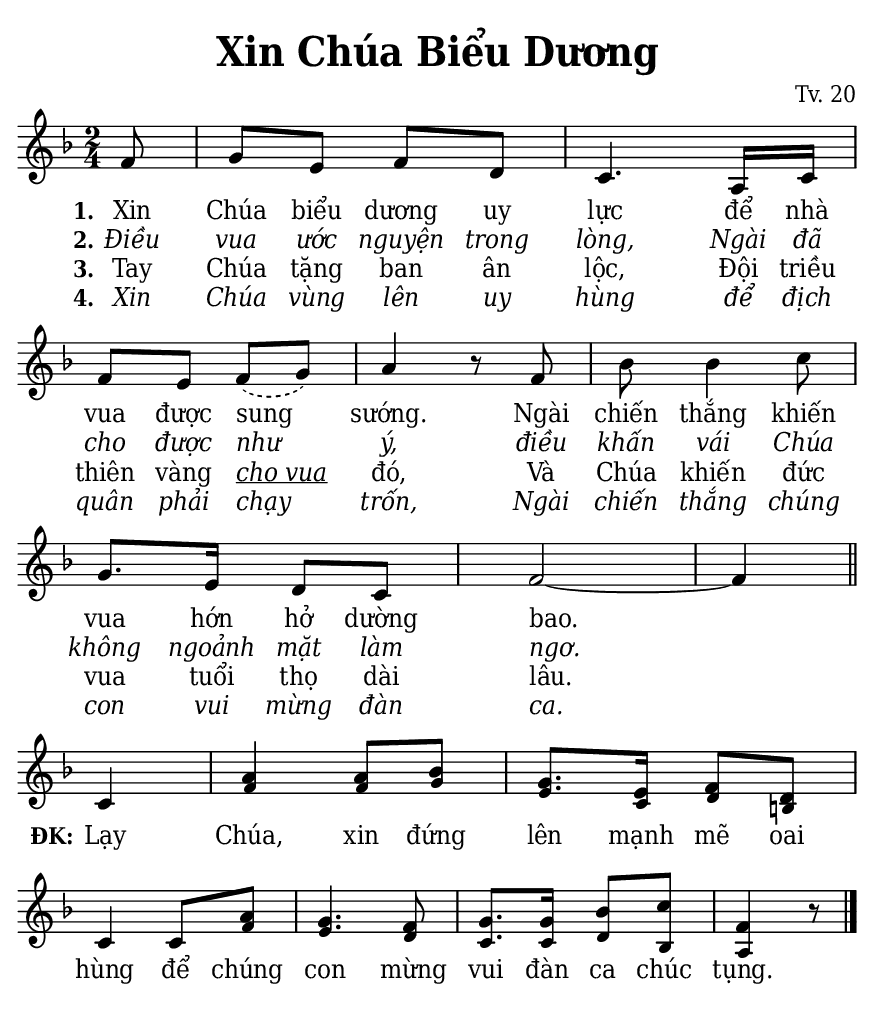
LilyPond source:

% Cài đặt chung\
\version "2.22.1"
\include "english.ly"

\header {
  title = \markup { \fontsize #1 "Xin Chúa Biểu Dương" }
  composer = "Tv. 20"
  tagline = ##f
}

% Nhạc phiên khúc
nhacPhienKhucSop = \relative c' {
  \partial 8 f8 |
  g e f d |
  c4. a16 c |
  f8 e \slurDashed f (g) |
  a4 r8 f |
  bf bf4 c8 |
  g8. e16 d8 c |
  f2 ~ |
  f4 \bar "||" \break
  
  c4 |
  a'4 a8 bf |
  g8. e16 f8 d |
  c4 c8 a' |
  g4. f8 |
  g8. g16 bf8 c |
  f,4 r8 \bar "|."
}

nhacPhienKhucAlto = \relative c' {
  r8 |
  R2*7
  r4
  c |
  f f8 g |
  e8. c16 d8 b! |
  c4 c8 f |
  e4. d8 |
  c8. c16 d8 bf |
  a4 r8
}

% Lời phiên khúc
loiPhienKhucSop = \lyrics {
  <<
    {
      \set stanza = "1."
      Xin Chúa biểu dương uy lực
      để nhà vua được sung sướng.
      Ngài chiến thắng khiến vua hớn hở dường bao.
    }
    \new Lyrics {
	    \set associatedVoice = "beSop"
	    \set stanza = "2."
      \override Lyrics.LyricText.font-shape = #'italic
	    Điều vua ước nguyện trong lòng,
	    Ngài đã cho được như ý,
	    điều khấn vái Chúa không ngoảnh mặt làm ngơ.
    }
    \new Lyrics {
	    \set associatedVoice = "beSop"
	    \set stanza = "3."
	    Tay Chúa tặng ban ân lộc,
	    Đội triều thiên vàng
	    \markup { \italic \underline "cho vua" }
	    đó,
	    Và Chúa khiến đức vua tuổi thọ dài lâu.
    }
    \new Lyrics {
	    \set associatedVoice = "beSop"
	    \set stanza = "4."
      \override Lyrics.LyricText.font-shape = #'italic
	    Xin Chúa vùng lên uy hùng
	    để địch quân phải chạy trốn,
	    Ngài chiến thắng chúng con vui mừng đàn ca.
    }
  >>
  \set stanza = "ĐK:"
  Lạy Chúa, xin đứng lên mạnh mẽ oai hùng
  để chúng con mừng vui đàn ca chúc tụng.
}

% Dàn trang
\paper {
  #(set-paper-size "a5")
  top-margin = 3\mm
  bottom-margin = 3\mm
  left-margin = 3\mm
  right-margin = 3\mm
  indent = #0
  #(define fonts
	 (make-pango-font-tree "Deja Vu Serif Condensed"
	 		       "Deja Vu Serif Condensed"
			       "Deja Vu Serif Condensed"
			       (/ 20 20)))
  print-page-number = ##f
  system-system-spacing = #'((basic-distance . 0.1) (padding . 2.5))
}

TongNhip = {
  \key f \major \time 2/4
  \set Timing.beamExceptions = #'()
  \set Timing.baseMoment = #(ly:make-moment 1/4)
}

% Đổi kích thước nốt cho bè phụ
notBePhu =
#(define-music-function (font-size music) (number? ly:music?)
   (for-some-music
     (lambda (m)
       (if (music-is-of-type? m 'rhythmic-event)
           (begin
             (set! (ly:music-property m 'tweaks)
                   (cons `(font-size . ,font-size)
                         (ly:music-property m 'tweaks)))
             #t)
           #f))
     music)
   music)

\score {
  \new ChoirStaff <<
    \new Staff \with {
        \consists "Merge_rests_engraver"
        printPartCombineTexts = ##f
      }
      <<
      \new Voice \TongNhip \partCombine 
        \nhacPhienKhucSop
        \notBePhu -1 { \nhacPhienKhucAlto }
      \new NullVoice = beSop \nhacPhienKhucSop
      \new Lyrics \lyricsto beSop \loiPhienKhucSop
      >>
  >>
  \layout {
    \override Lyrics.LyricSpace.minimum-distance = #2
    \override Score.BarNumber.break-visibility = ##(#f #f #f)
    \override Score.SpacingSpanner.uniform-stretching = ##t
  } 
}
